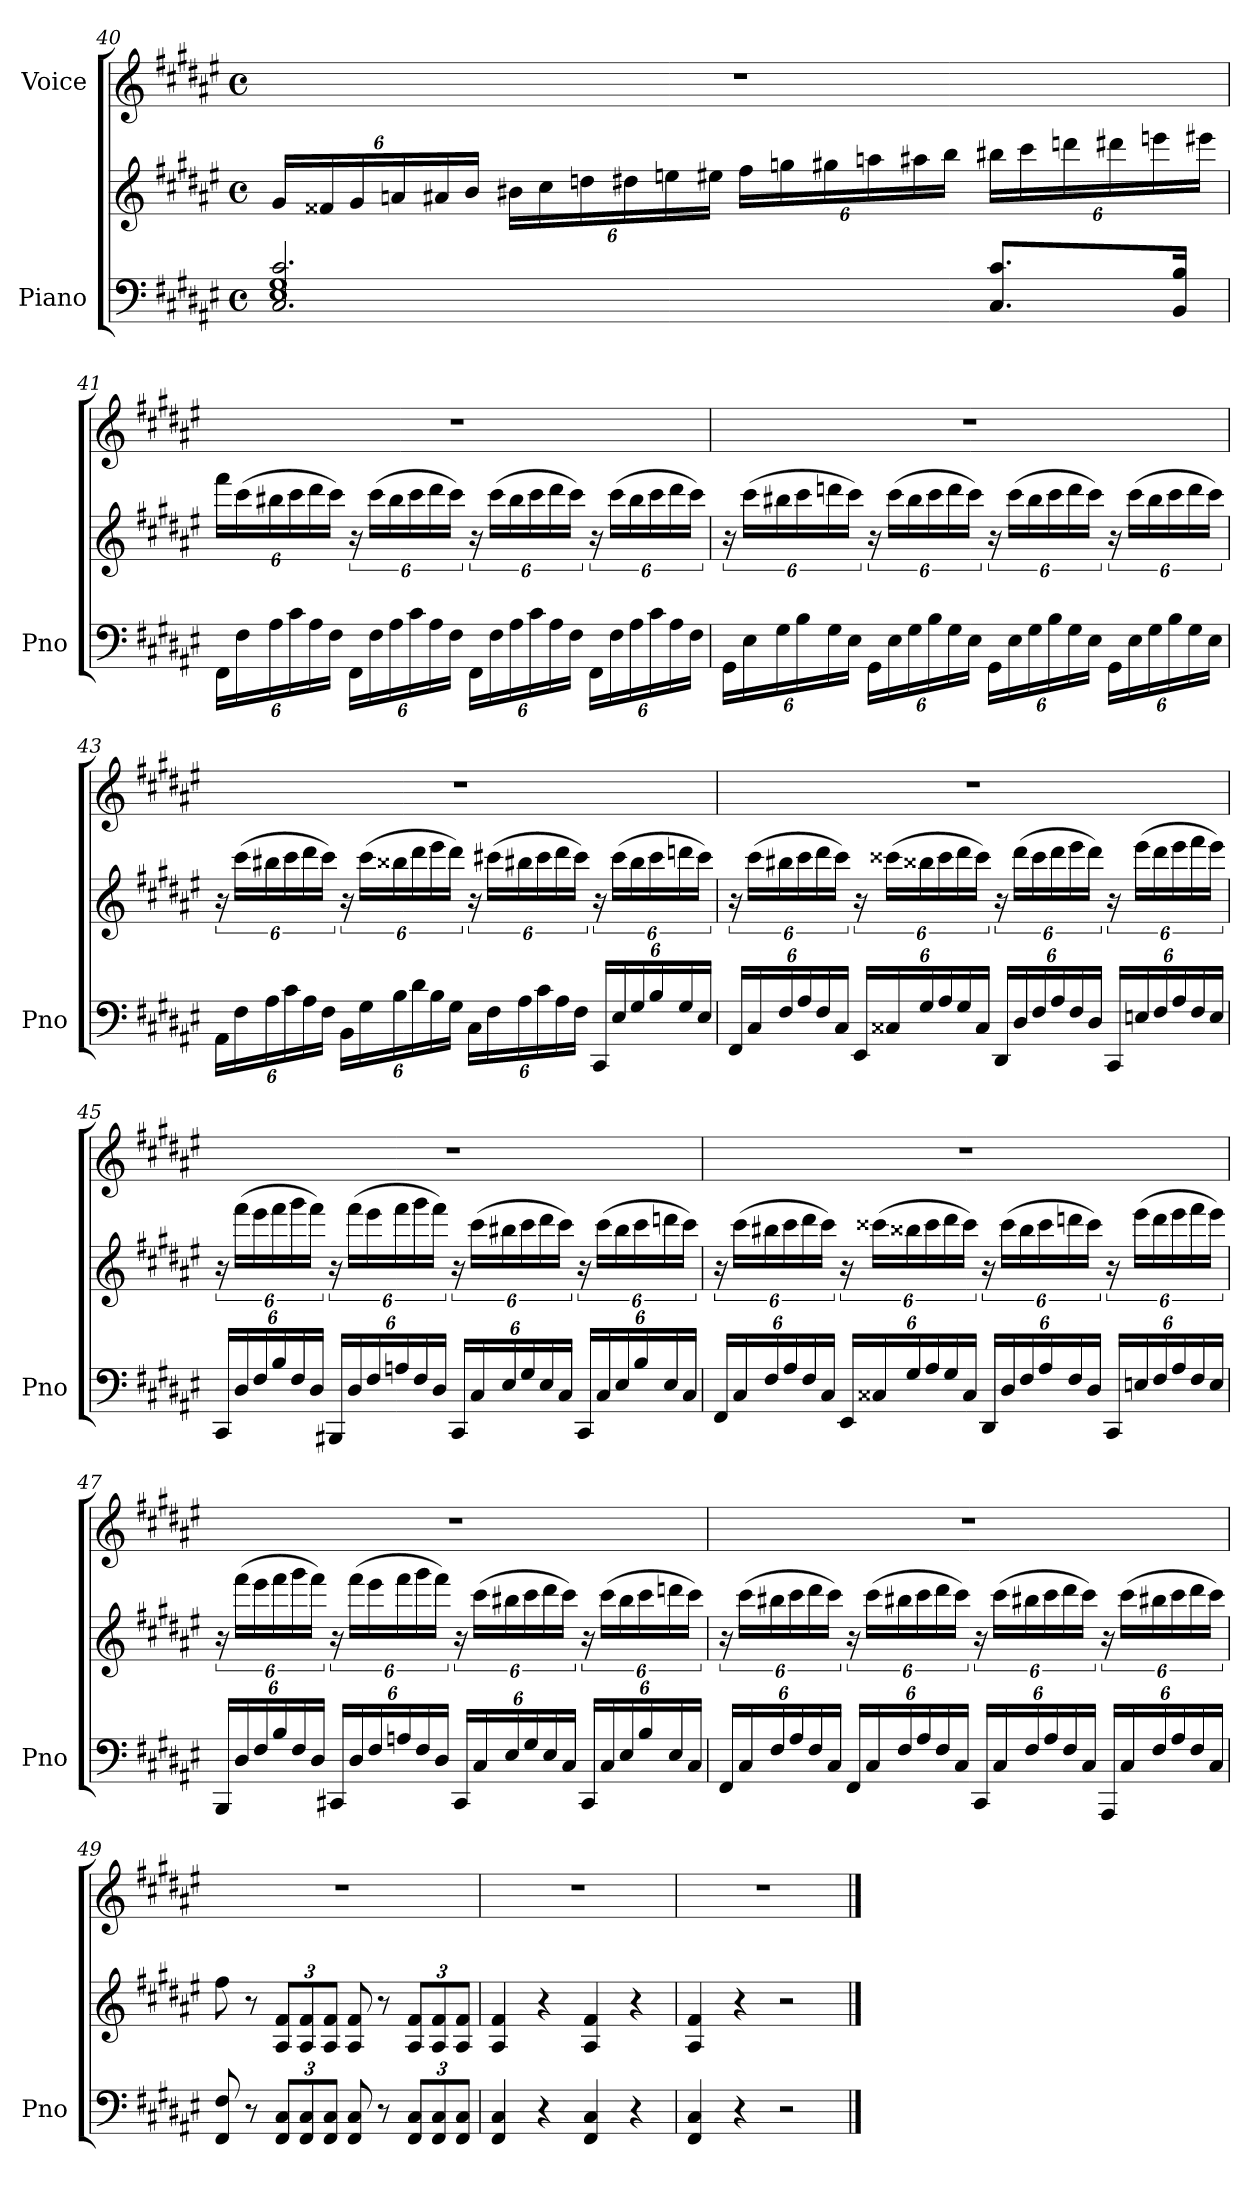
**kern	**kern	**kern
*part2	*part2	*part1
*staff3	*staff2	*staff1
*I"Piano	*	*I"Voice
*I'Pno	*	*
!!LO:LB:g=z
*clefF4	*clefG2	*clefG2
*k[f#c#g#d#a#e#]	*k[f#c#g#d#a#e#]	*k[f#c#g#d#a#e#]
*M4/4	*M4/4	*M4/4
*met(c)	*met(c)	*met(c)
=40	=40	=40
*^	*	*
*	*	*Xbrackettup	*
2.C#/ 2.c#/	1E# 1G#	24g#/LL	1r
.	.	24f##X/	.
.	.	24g#/	.
.	.	24an/	.
.	.	24a#X/	.
.	.	24b/JJ	.
.	.	24b#X\LL	.
.	.	24cc#\	.
.	.	24ddn\	.
.	.	24dd#X\	.
.	.	24een\	.
.	.	24ee#X\JJ	.
.	.	24ff#\LL	.
.	.	24ggn\	.
.	.	24gg#X\	.
.	.	24aan\	.
.	.	24aa#X\	.
.	.	24bb\JJ	.
8.C#/ 8.c#/L	.	24bb#X\LL	.
.	.	24ccc#\	.
.	.	24dddn\	.
.	.	24ddd#X\	.
.	.	24eeen\	.
16BB/ 16B/Jk	.	.	.
.	.	24eee#X\JJ	.
*v	*v	*	*
!!LO:PB:g=z
=41	=41	=41
*Xbrackettup	*	*
24FF#\LL	24fff#\LL	1r
24F#\	(24ccc#\	.
24A#\	24bb#X\	.
24c#\	24ccc#\	.
24A#\	24ddd#\	.
24F#\JJ	24ccc#\JJ)	.
*	*brackettup	*
24FF#\LL	24r	.
24F#\	(24ccc#\LL	.
24A#\	24bb#\	.
24c#\	24ccc#\	.
24A#\	24ddd#\	.
24F#\JJ	24ccc#\JJ)	.
24FF#\LL	24r	.
24F#\	(24ccc#\LL	.
24A#\	24bb#\	.
24c#\	24ccc#\	.
24A#\	24ddd#\	.
24F#\JJ	24ccc#\JJ)	.
24FF#\LL	24r	.
24F#\	(24ccc#\LL	.
24A#\	24bb#\	.
24c#\	24ccc#\	.
24A#\	24ddd#\	.
24F#\JJ	24ccc#\JJ)	.
!!LO:LB:g=z
=42	=42	=42
24GG#\LL	24r	1r
24E#\	(24ccc#\LL	.
24G#\	24bb#X\	.
24B\	24ccc#\	.
24G#\	24dddn\	.
24E#\JJ	24ccc#\JJ)	.
24GG#\LL	24r	.
24E#\	(24ccc#\LL	.
24G#\	24bb#\	.
24B\	24ccc#\	.
24G#\	24ddd\	.
24E#\JJ	24ccc#\JJ)	.
24GG#\LL	24r	.
24E#\	(24ccc#\LL	.
24G#\	24bb#\	.
24B\	24ccc#\	.
24G#\	24ddd\	.
24E#\JJ	24ccc#\JJ)	.
24GG#\LL	24r	.
24E#\	(24ccc#\LL	.
24G#\	24bb#\	.
24B\	24ccc#\	.
24G#\	24ddd\	.
24E#\JJ	24ccc#\JJ)	.
!!LO:LB:g=z
=43	=43	=43
24AA#\LL	24r	1r
24F#\	(24ccc#\LL	.
24A#\	24bb#X\	.
24c#\	24ccc#\	.
24A#\	24ddd#\	.
24F#\JJ	24ccc#\JJ)	.
24BB\LL	24r	.
24G#\	(24ccc#\LL	.
24B\	24bb##X\	.
24d#\	24ddd#\	.
24B\	24eee#\	.
24G#\JJ	24ddd#\JJ)	.
24C#\LL	24r	.
24F#\	(24ccc#X\LL	.
24A#\	24bb#X\	.
24c#\	24ccc#\	.
24A#\	24ddd#\	.
24F#\JJ	24ccc#\JJ)	.
24CC#/LL	24r	.
24E#/	(24ccc#\LL	.
24G#/	24bb#\	.
24B/	24ccc#\	.
24G#/	24dddn\	.
24E#/JJ	24ccc#\JJ)	.
!!LO:PB:g=z
=44	=44	=44
24FF#/LL	24r	1r
24C#/	(24ccc#\LL	.
24F#/	24bb#X\	.
24A#/	24ccc#\	.
24F#/	24ddd#\	.
24C#/JJ	24ccc#\JJ)	.
24EE#/LL	24r	.
24C##X/	(24ccc##X\LL	.
24G#/	24bb##X\	.
24A#/	24ccc##\	.
24G#/	24ddd#\	.
24C##/JJ	24ccc##\JJ)	.
24DD#/LL	24r	.
24D#/	(24ddd#\LL	.
24F#/	24ccc##\	.
24A#/	24ddd#\	.
24F#/	24eee#\	.
24D#/JJ	24ddd#\JJ)	.
24CC#/LL	24r	.
24En/	(24eee#\LL	.
24F#/	24ddd#\	.
24A#/	24eee#\	.
24F#/	24fff#\	.
24E/JJ	24eee#\JJ)	.
!!LO:LB:g=z
=45	=45	=45
24CC#/LL	24r	1r
24D#/	(24fff#\LL	.
24F#/	24eee#\	.
24B/	24fff#\	.
24F#/	24ggg#\	.
24D#/JJ	24fff#\JJ)	.
24BBB#X/LL	24r	.
24D#/	(24fff#\LL	.
24F#/	24eee#\	.
24An/	24fff#\	.
24F#/	24ggg#\	.
24D#/JJ	24fff#\JJ)	.
24CC#/LL	24r	.
24C#/	(24ccc#\LL	.
24E#/	24bb#X\	.
24G#/	24ccc#\	.
24E#/	24ddd#\	.
24C#/JJ	24ccc#\JJ)	.
24CC#/LL	24r	.
24C#/	(24ccc#\LL	.
24E#/	24bb#\	.
24B/	24ccc#\	.
24E#/	24dddn\	.
24C#/JJ	24ccc#\JJ)	.
!!LO:LB:g=z
=46	=46	=46
24FF#/LL	24r	1r
24C#/	(24ccc#\LL	.
24F#/	24bb#X\	.
24A#/	24ccc#\	.
24F#/	24ddd#\	.
24C#/JJ	24ccc#\JJ)	.
24EE#/LL	24r	.
24C##X/	(24ccc##X\LL	.
24G#/	24bb##X\	.
24A#/	24ccc##\	.
24G#/	24ddd#\	.
24C##/JJ	24ccc##\JJ)	.
24DD#/LL	24r	.
24D#/	(24ccc##\LL	.
24F#/	24bb##\	.
24A#/	24ccc##\	.
24F#/	24dddn\	.
24D#/JJ	24ccc##\JJ)	.
24CC#/LL	24r	.
24En/	(24eee#\LL	.
24F#/	24ddd\	.
24A#/	24eee#\	.
24F#/	24fff#\	.
24E/JJ	24eee#\JJ)	.
!!LO:PB:g=z
=47	=47	=47
24BBB/LL	24r	1r
24D#/	(24fff#\LL	.
24F#/	24eee#\	.
24B/	24fff#\	.
24F#/	24ggg#\	.
24D#/JJ	24fff#\JJ)	.
24CC#X/LL	24r	.
24D#/	(24fff#\LL	.
24F#/	24eee#\	.
24An/	24fff#\	.
24F#/	24ggg#\	.
24D#/JJ	24fff#\JJ)	.
24CC#/LL	24r	.
24C#/	(24ccc#\LL	.
24E#/	24bb#X\	.
24G#/	24ccc#\	.
24E#/	24ddd#\	.
24C#/JJ	24ccc#\JJ)	.
24CC#/LL	24r	.
24C#/	(24ccc#\LL	.
24E#/	24bb#\	.
24B/	24ccc#\	.
24E#/	24dddn\	.
24C#/JJ	24ccc#\JJ)	.
!!LO:LB:g=z
=48	=48	=48
24FF#/LL	24r	1r
24C#/	(24ccc#\LL	.
24F#/	24bb#X\	.
24A#/	24ccc#\	.
24F#/	24ddd#\	.
24C#/JJ	24ccc#\JJ)	.
24FF#/LL	24r	.
24C#/	(24ccc#\LL	.
24F#/	24bb#X\	.
24A#/	24ccc#\	.
24F#/	24ddd#\	.
24C#/JJ	24ccc#\JJ)	.
24CC#/LL	24r	.
24C#/	(24ccc#\LL	.
24F#/	24bb#X\	.
24A#/	24ccc#\	.
24F#/	24ddd#\	.
24C#/JJ	24ccc#\JJ)	.
24AAA#/LL	24r	.
24C#/	(24ccc#\LL	.
24F#/	24bb#X\	.
24A#/	24ccc#\	.
24F#/	24ddd#\	.
24C#/JJ	24ccc#\JJ)	.
!!LO:LB:g=z
=49	=49	=49
8FF#/ 8F#/	8ff#\	1r
8r	8r	.
*	*Xbrackettup	*
12FF#/ 12C#/L	12A#/ 12f#/L	.
12FF#/ 12C#/	12A#/ 12f#/	.
12FF#/ 12C#/J	12A#/ 12f#/J	.
8FF#/ 8C#/	8A#/ 8f#/	.
8r	8r	.
12FF#/ 12C#/L	12A#/ 12f#/L	.
12FF#/ 12C#/	12A#/ 12f#/	.
12FF#/ 12C#/J	12A#/ 12f#/J	.
=50	=50	=50
4FF#/ 4C#/	4A#/ 4f#/	1r
4r	4r	.
4FF#/ 4C#/	4A#/ 4f#/	.
4r	4r	.
=51	=51	=51
4FF#/ 4C#/	4A#/ 4f#/	1r
4r	4r	.
2r	2r	.
==	==	==
*-	*-	*-
